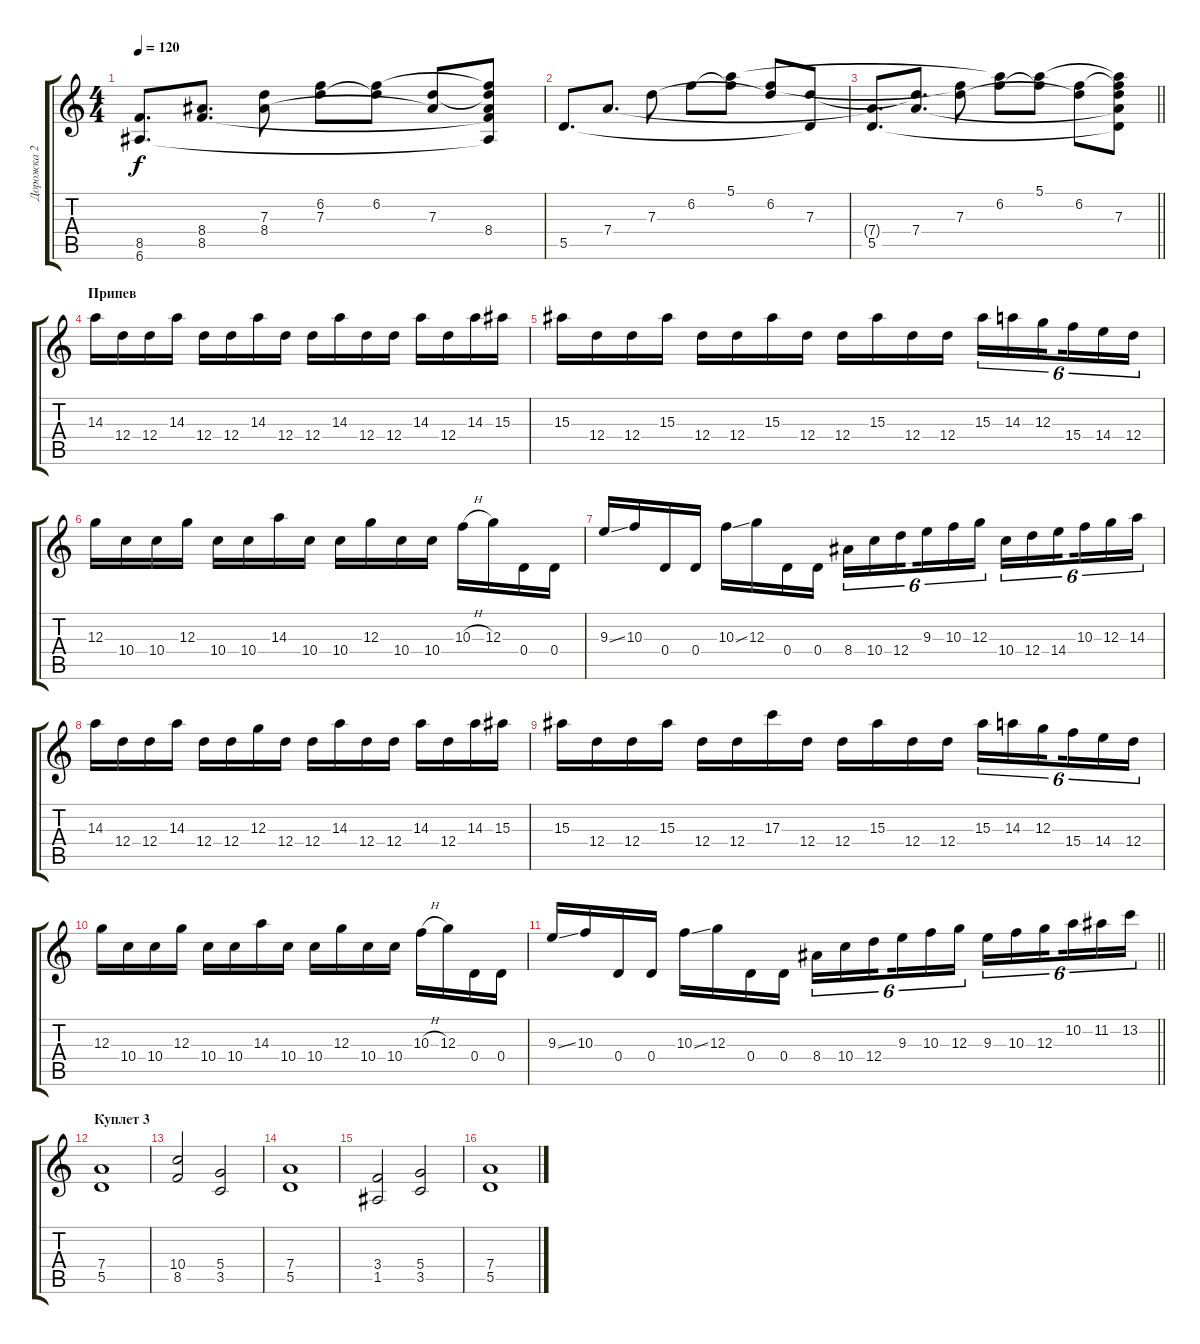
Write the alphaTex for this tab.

\track ("Дорожка 2" "Дорожка 2") {instrument distortionguitar}
\staff {score tabs}
\tuning (E4 B3 G3 D3 A2 E2) {hide}
\ts (4 4)
\tempo 120
\clef g2
\ks c
(8.5{t} 6.6).8{d dy f} (8.4{t} 8.5).8{d} (7.3{t} 8.4).8 (6.2{t} 7.3).8 (6.2 7.3{t}).8 (7.3 8.4{t}).8 (6.2{t} 7.3{t} 8.4 8.5{t} 6.6{t}).8 |
5.5.8{d} 7.4.8{d} 7.3.8 6.2.8 (5.1 6.2{t}).8 (6.2 7.3{t}).8 (7.3 5.5{t}).8 |
\barLineRight lightlight
(7.4{t} 5.5).8{d} (7.3{t} 7.4).8{d} (6.2{t} 7.3).8 (5.1{t} 6.2).8 (5.1 6.2{t}).8 (6.2 7.3{t}).8 (5.1{t} 6.2{t} 7.3 7.4{t} 5.5{t}).8 |
\section ("" "Припев")
14.3.16{instrument distortionguitar} 12.4.16 12.4.16 14.3.16 12.4.16 12.4.16 14.3.16 12.4.16 12.4.16 14.3.16 12.4.16 12.4.16 14.3.16 12.4.16 14.3.16 15.3.16 |
15.3.16 12.4.16 12.4.16 15.3.16 12.4.16 12.4.16 15.3.16 12.4.16 12.4.16 15.3.16 12.4.16 12.4.16 15.3.16{tu (6 4)} 14.3.16{tu (6 4)} 12.3.16{tu (6 4) beam splitsecondary} 15.4.16{tu (6 4)} 14.4.16{tu (6 4)} 12.4.16{tu (6 4)} |
12.3.16 10.4.16 10.4.16 12.3.16 10.4.16 10.4.16 14.3.16 10.4.16 10.4.16 12.3.16 10.4.16 10.4.16 10.3{h}.16 12.3.16 0.4.16 0.4.16 |
9.3{ss}.16 10.3.16 0.4.16 0.4.16 10.3{ss}.16 12.3.16 0.4.16 0.4.16 8.4.16{tu (6 4)} 10.4.16{tu (6 4)} 12.4.16{tu (6 4) beam splitsecondary} 9.3.16{tu (6 4)} 10.3.16{tu (6 4)} 12.3.16{tu (6 4)} 10.4.16{tu (6 4)} 12.4.16{tu (6 4)} 14.4.16{tu (6 4) beam splitsecondary} 10.3.16{tu (6 4)} 12.3.16{tu (6 4)} 14.3.16{tu (6 4)} |
14.3.16 12.4.16 12.4.16 14.3.16 12.4.16 12.4.16 12.3.16 12.4.16 12.4.16 14.3.16 12.4.16 12.4.16 14.3.16 12.4.16 14.3.16 15.3.16 |
15.3.16 12.4.16 12.4.16 15.3.16 12.4.16 12.4.16 17.3.16 12.4.16 12.4.16 15.3.16 12.4.16 12.4.16 15.3.16{tu (6 4)} 14.3.16{tu (6 4)} 12.3.16{tu (6 4) beam splitsecondary} 15.4.16{tu (6 4)} 14.4.16{tu (6 4)} 12.4.16{tu (6 4)} |
12.3.16 10.4.16 10.4.16 12.3.16 10.4.16 10.4.16 14.3.16 10.4.16 10.4.16 12.3.16 10.4.16 10.4.16 10.3{h}.16 12.3.16 0.4.16 0.4.16 |
\barLineRight lightlight
9.3{ss}.16 10.3.16 0.4.16 0.4.16 10.3{ss}.16 12.3.16 0.4.16 0.4.16 8.4.16{tu (6 4)} 10.4.16{tu (6 4)} 12.4.16{tu (6 4) beam splitsecondary} 9.3.16{tu (6 4)} 10.3.16{tu (6 4)} 12.3.16{tu (6 4)} 9.3.16{tu (6 4)} 10.3.16{tu (6 4)} 12.3.16{tu (6 4) beam splitsecondary} 10.2.16{tu (6 4)} 11.2.16{tu (6 4)} 13.2.16{tu (6 4)} |
\section ("" "Куплет 3")
(7.4 5.5).1 |
(10.4 8.5).2 (5.4 3.5).2 |
(7.4 5.5).1 |
(3.4 1.5).2 (5.4 3.5).2 |
(7.4 5.5).1
